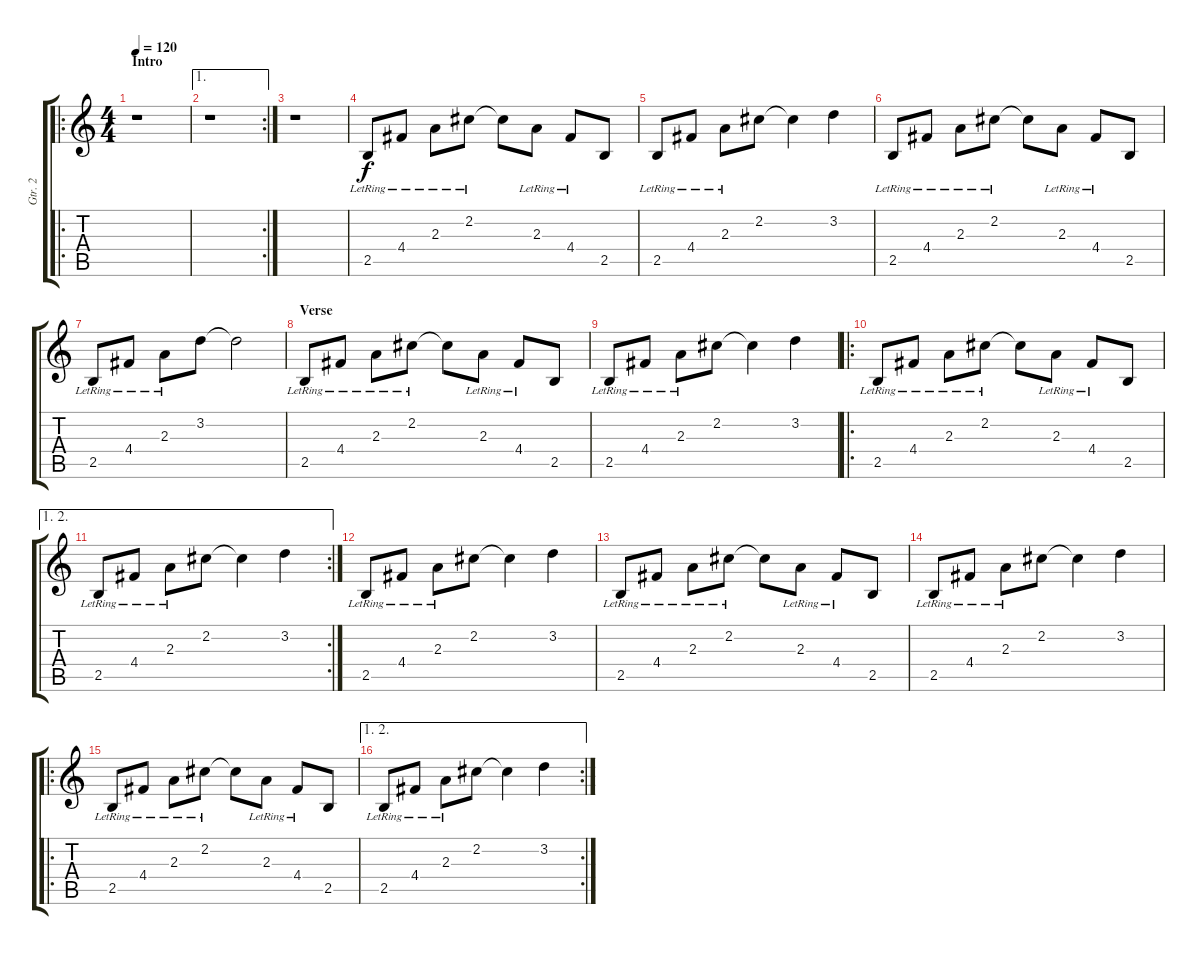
\track ("Gtr. 2" "Gtr. 2") {instrument acousticguitarsteel}
\staff {score tabs}
\tuning (E4 B3 G3 D3 A2 E2) {hide}
\ro
\ts (4 4)
\section ("" "Intro")
\tempo 120
\clef g2
\ks c
r.1{dy f instrument acousticguitarsteel} |
\ae 1
\rc 2
r.1 |
r.1 |
2.5{lr}.8 4.4{lr}.8 2.3{lr}.8 2.2{lr}.8 2.2{t}.8 2.3{lr}.8 4.4{lr}.8 2.5.8 |
2.5{lr}.8 4.4{lr}.8 2.3{lr}.8 2.2.8 2.2{t}.4 3.2.4 |
2.5{lr}.8 4.4{lr}.8 2.3{lr}.8 2.2{lr}.8 2.2{t}.8 2.3{lr}.8 4.4{lr}.8 2.5.8 |
2.5{lr}.8 4.4{lr}.8 2.3{lr}.8 3.2.8 3.2{t}.2 |
\section ("" "Verse")
2.5{lr}.8 4.4{lr}.8 2.3{lr}.8 2.2{lr}.8 2.2{t}.8 2.3{lr}.8 4.4{lr}.8 2.5.8 |
2.5{lr}.8 4.4{lr}.8 2.3{lr}.8 2.2.8 2.2{t}.4 3.2.4 |
\ro
2.5{lr}.8 4.4{lr}.8 2.3{lr}.8 2.2{lr}.8 2.2{t}.8 2.3{lr}.8 4.4{lr}.8 2.5.8 |
\ae (1 2)
\rc 2
2.5{lr}.8 4.4{lr}.8 2.3{lr}.8 2.2.8 2.2{t}.4 3.2.4 |
2.5{lr}.8 4.4{lr}.8 2.3{lr}.8 2.2.8 2.2{t}.4 3.2.4 |
2.5{lr}.8 4.4{lr}.8 2.3{lr}.8 2.2{lr}.8 2.2{t}.8 2.3{lr}.8 4.4{lr}.8 2.5.8 |
2.5{lr}.8 4.4{lr}.8 2.3{lr}.8 2.2.8 2.2{t}.4 3.2.4 |
\ro
2.5{lr}.8 4.4{lr}.8 2.3{lr}.8 2.2{lr}.8 2.2{t}.8 2.3{lr}.8 4.4{lr}.8 2.5.8 |
\ae (1 2)
\rc 2
2.5{lr}.8 4.4{lr}.8 2.3{lr}.8 2.2.8 2.2{t}.4 3.2.4
